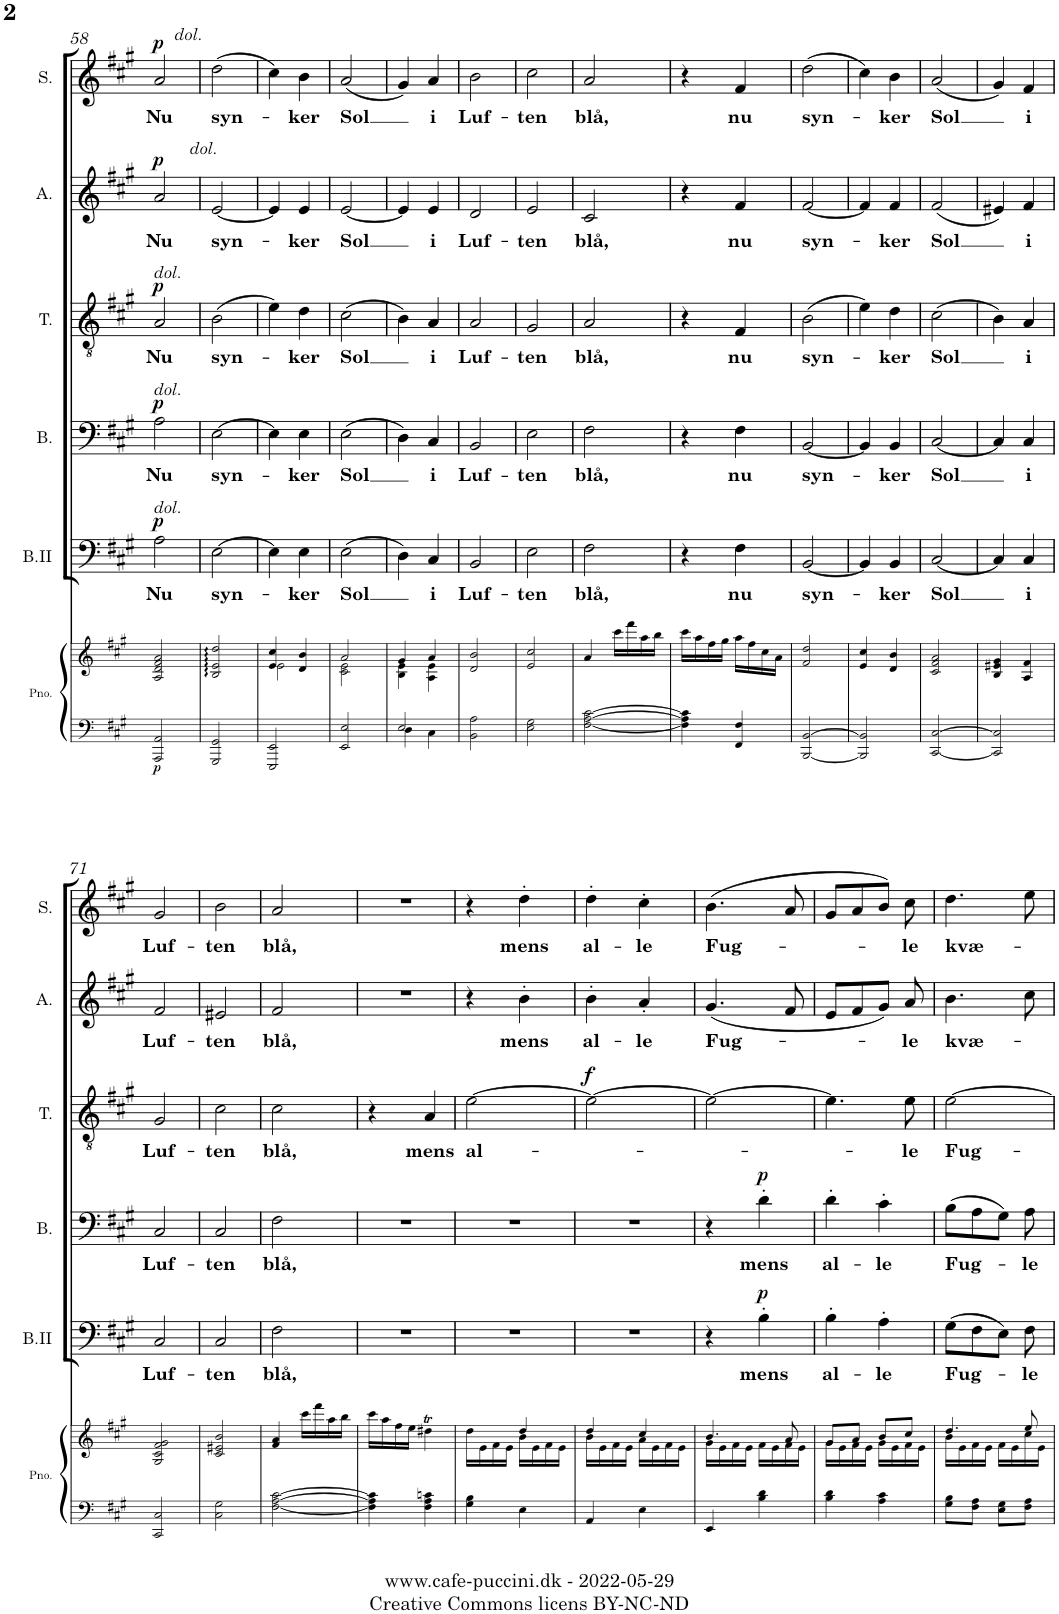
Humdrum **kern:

**kern	**kern	**dynam	**kern	**text	**dynam	**kern	**text	**dynam	**kern	**text	**dynam	**kern	**text	**dynam	**kern	**text	**dynam
*part6	*part6	*part6	*part5	*part5	*part5	*part4	*part4	*part4	*part3	*part3	*part3	*part2	*part2	*part2	*part1	*part1	*part1
*staff7	*staff6	*staff6/7	*staff5	*staff5	*staff5	*staff4	*staff4	*staff4	*staff3	*staff3	*staff3	*staff2	*staff2	*staff2	*staff1	*staff1	*staff1
*I"Piano	*	*	*I"Bass II	*	*	*I"Bass	*	*	*I"Tenor	*	*	*I"Alto	*	*	*I"Soprano	*	*
*I'Pno.	*	*	*I'B.II	*	*	*I'B.	*	*	*I'T.	*	*	*I'A.	*	*	*I'S.	*	*
!!LO:PB:g=z
*clefF4	*clefG2	*	*clefF4	*	*	*clefF4	*	*	*clefGv2	*	*	*clefG2	*	*	*clefG2	*	*
*k[f#c#g#]	*k[f#c#g#]	*	*k[f#c#g#]	*	*	*k[f#c#g#]	*	*	*k[f#c#g#]	*	*	*k[f#c#g#]	*	*	*k[f#c#g#]	*	*
*M2/4	*M2/4	*	*M2/4	*	*	*M2/4	*	*	*M2/4	*	*	*M2/4	*	*	*M2/4	*	*
=58	=58	=58	=58	=58	=58	=58	=58	=58	=58	=58	=58	=58	=58	=58	=58	=58	=58
!	!	!	!	!	!	!	!	!	!	!	!	!	!	!	!LO:TX:a:i:t=dol.	!	!
!	!	!	!	!	!	!	!	!	!	!	!	!LO:TX:a:i:t=dol.	!	!	!	!	!
!	!	!	!	!	!	!	!	!	!LO:TX:a:i:t=dol.	!	!	!	!	!	!	!	!
!	!	!	!	!	!	!LO:TX:a:i:t=dol.	!	!	!	!	!	!	!	!	!	!	!
!	!	!	!LO:TX:a:i:t=dol.	!	!	!	!	!	!	!	!	!	!	!	!	!	!
!	!	!LO:DY:b=2	!	!LO:LY:b	!LO:DY:a	!	!LO:LY:b	!LO:DY:a	!	!LO:LY:b	!LO:DY:a	!	!LO:LY:b	!LO:DY:a	!	!LO:LY:b	!LO:DY:a
2AAA/ 2AA/	2A/ 2d/ 2f#/ 2a/	p	2A\	Nu	p	2A\	Nu	p	2A/	Nu	p	2a/	Nu	p	2a/	Nu	p
=59	=59	=59	=59	=59	=59	=59	=59	=59	=59	=59	=59	=59	=59	=59	=59	=59	=59
!	!	!	!	!LO:LY:b	!	!	!LO:LY:b	!	!	!LO:LY:b	!	!	!LO:LY:b	!	!	!LO:LY:b	!
2GGG#/ 2GG#/	2B/ 2e/ 2dd/	.	[2E\	syn-	.	[2E\	syn-	.	(>2B\	syn-	.	[2e/	syn-	.	(>2dd\	syn-	.
=60	=60	=60	=60	=60	=60	=60	=60	=60	=60	=60	=60	=60	=60	=60	=60	=60	=60
*	*^	*	*	*	*	*	*	*	*	*	*	*	*	*	*	*	*
2EEE/ 2EE/	4e/ 4cc#/	2e\	.	4E\]	.	.	4E\]	.	.	4e\)	.	.	4e/]	.	.	4cc#\)	.	.
!	!	!	!	!	!LO:LY:b	!	!	!LO:LY:b	!	!	!LO:LY:b	!	!	!LO:LY:b	!	!	!LO:LY:b	!
.	4d/ 4b/	.	.	4E\	-ker	.	4E\	-ker	.	4d\	-ker	.	4e/	-ker	.	4b\	-ker	.
=61	=61	=61	=61	=61	=61	=61	=61	=61	=61	=61	=61	=61	=61	=61	=61	=61	=61	=61
!	!	!	!	!	!LO:LY:b	!	!	!LO:LY:b	!	!	!LO:LY:b	!	!	!LO:LY:b	!	!	!LO:LY:b	!
2EE/ 2E/	2a/	2c#\ 2e\	.	(>2E\	Sol	.	(>2E\	Sol	.	(>2c#\	Sol	.	[2e/	Sol	.	(<2a/	Sol	.
=62	=62	=62	=62	=62	=62	=62	=62	=62	=62	=62	=62	=62	=62	=62	=62	=62	=62	=62
*^	*	*	*	*	*	*	*	*	*	*	*	*	*	*	*	*	*	*
2E/	4D\	4g#/	4B\ 4e\	.	4D\)	.	.	4D\)	.	.	4B\)	.	.	4e/]	.	.	4g#/)	.	.
!	!	!	!	!	!	!LO:LY:b	!	!	!LO:LY:b	!	!	!LO:LY:b	!	!	!LO:LY:b	!	!	!LO:LY:b	!
.	4C#\	4a/	4A\ 4e\	.	4C#/	i	.	4C#/	i	.	4A/	i	.	4e/	i	.	4a/	i	.
=63	=63	=63	=63	=63	=63	=63	=63	=63	=63	=63	=63	=63	=63	=63	=63	=63	=63	=63	=63
!	!	!	!	!	!	!LO:LY:b	!	!	!LO:LY:b	!	!	!LO:LY:b	!	!	!LO:LY:b	!	!	!LO:LY:b	!
*v	*v	*	*	*	*	*	*	*	*	*	*	*	*	*	*	*	*	*	*
*	*v	*v	*	*	*	*	*	*	*	*	*	*	*	*	*	*	*	*
2BB\ 2A\	2d/ 2b/	.	2BB/	Luf-	.	2BB/	Luf-	.	2A/	Luf-	.	2d/	Luf-	.	2b\	Luf-	.
=64	=64	=64	=64	=64	=64	=64	=64	=64	=64	=64	=64	=64	=64	=64	=64	=64	=64
!	!	!	!	!LO:LY:b	!	!	!LO:LY:b	!	!	!LO:LY:b	!	!	!LO:LY:b	!	!	!LO:LY:b	!
2E\ 2G#\	2e/ 2cc#/	.	2E\	-ten	.	2E\	-ten	.	2G#/	-ten	.	2e/	-ten	.	2cc#\	-ten	.
=65	=65	=65	=65	=65	=65	=65	=65	=65	=65	=65	=65	=65	=65	=65	=65	=65	=65
!	!	!	!	!LO:LY:b	!	!	!LO:LY:b	!	!	!LO:LY:b	!	!	!LO:LY:b	!	!	!LO:LY:b	!
[2F#\ [2A\ [2c#\	4a/	.	2F#\	blå,	.	2F#\	blå,	.	2A/	blå,	.	2c#/	blå,	.	2a/	blå,	.
.	16ccc#\LL	.	.	.	.	.	.	.	.	.	.	.	.	.	.	.	.
.	16fff#\	.	.	.	.	.	.	.	.	.	.	.	.	.	.	.	.
.	16aa\	.	.	.	.	.	.	.	.	.	.	.	.	.	.	.	.
.	16bb\JJ	.	.	.	.	.	.	.	.	.	.	.	.	.	.	.	.
=66	=66	=66	=66	=66	=66	=66	=66	=66	=66	=66	=66	=66	=66	=66	=66	=66	=66
4F#\] 4A\] 4c#\]	16ccc#\LL	.	4r	.	.	4r	.	.	4r	.	.	4r	.	.	4r	.	.
.	16aa\	.	.	.	.	.	.	.	.	.	.	.	.	.	.	.	.
.	16ff#\	.	.	.	.	.	.	.	.	.	.	.	.	.	.	.	.
.	16gg#\JJ	.	.	.	.	.	.	.	.	.	.	.	.	.	.	.	.
!	!	!	!	!LO:LY:b	!	!	!LO:LY:b	!	!	!LO:LY:b	!	!	!LO:LY:b	!	!	!LO:LY:b	!
4FF#/ 4F#/	16aa\LL	.	4F#\	nu	.	4F#\	nu	.	4F#/	nu	.	4f#/	nu	.	4f#/	nu	.
.	16ff#\	.	.	.	.	.	.	.	.	.	.	.	.	.	.	.	.
.	16cc#\	.	.	.	.	.	.	.	.	.	.	.	.	.	.	.	.
.	16a\JJ	.	.	.	.	.	.	.	.	.	.	.	.	.	.	.	.
=67	=67	=67	=67	=67	=67	=67	=67	=67	=67	=67	=67	=67	=67	=67	=67	=67	=67
!	!	!	!	!LO:LY:b	!	!	!LO:LY:b	!	!	!LO:LY:b	!	!	!LO:LY:b	!	!	!LO:LY:b	!
[2BBB/ [2BB/	2f#/ 2dd/	.	[2BB/	syn-	.	[2BB/	syn-	.	(>2B\	syn-	.	[2f#/	syn-	.	(>2dd\	syn-	.
=68	=68	=68	=68	=68	=68	=68	=68	=68	=68	=68	=68	=68	=68	=68	=68	=68	=68
2BBB/] 2BB/]	4e/ 4cc#/	.	4BB/]	.	.	4BB/]	.	.	4e\)	.	.	4f#/]	.	.	4cc#\)	.	.
!	!	!	!	!LO:LY:b	!	!	!LO:LY:b	!	!	!LO:LY:b	!	!	!LO:LY:b	!	!	!LO:LY:b	!
.	4d/ 4b/	.	4BB/	-ker	.	4BB/	-ker	.	4d\	-ker	.	4f#/	-ker	.	4b\	-ker	.
=69	=69	=69	=69	=69	=69	=69	=69	=69	=69	=69	=69	=69	=69	=69	=69	=69	=69
!	!	!	!	!LO:LY:b	!	!	!LO:LY:b	!	!	!LO:LY:b	!	!	!LO:LY:b	!	!	!LO:LY:b	!
[2CC#/ [2C#/	2c#/ 2f#/ 2a/	.	[2C#/	Sol	.	[2C#/	Sol	.	(>2c#\	Sol	.	(<2f#/	Sol	.	(<2a/	Sol	.
=70	=70	=70	=70	=70	=70	=70	=70	=70	=70	=70	=70	=70	=70	=70	=70	=70	=70
2CC#/] 2C#/]	4B/ 4e#X/ 4g#/	.	4C#/]	.	.	4C#/]	.	.	4B\)	.	.	4e#X/)	.	.	4g#/)	.	.
!	!	!	!	!LO:LY:b	!	!	!LO:LY:b	!	!	!LO:LY:b	!	!	!LO:LY:b	!	!	!LO:LY:b	!
.	4A/ 4f#/	.	4C#/	i	.	4C#/	i	.	4A/	i	.	4f#/	i	.	4f#/	i	.
!!LO:LB:g=z
=71	=71	=71	=71	=71	=71	=71	=71	=71	=71	=71	=71	=71	=71	=71	=71	=71	=71
!	!	!	!	!LO:LY:b	!	!	!LO:LY:b	!	!	!LO:LY:b	!	!	!LO:LY:b	!	!	!LO:LY:b	!
2CC#/ 2C#/	2G#/ 2c#/ 2f#/ 2g#/	.	2C#/	Luf-	.	2C#/	Luf-	.	2G#/	Luf-	.	2f#/	Luf-	.	2g#/	Luf-	.
=72	=72	=72	=72	=72	=72	=72	=72	=72	=72	=72	=72	=72	=72	=72	=72	=72	=72
!	!	!	!	!LO:LY:b	!	!	!LO:LY:b	!	!	!LO:LY:b	!	!	!LO:LY:b	!	!	!LO:LY:b	!
2C#\ 2G#\	2c#/ 2e#X/ 2b/	.	2C#/	-ten	.	2C#/	-ten	.	2c#\	-ten	.	2e#X/	-ten	.	2b\	-ten	.
=73	=73	=73	=73	=73	=73	=73	=73	=73	=73	=73	=73	=73	=73	=73	=73	=73	=73
!	!	!	!	!LO:LY:b	!	!	!LO:LY:b	!	!	!LO:LY:b	!	!	!LO:LY:b	!	!	!LO:LY:b	!
[2F#\ [2A\ [2c#\	4f#/ 4a/	.	2F#\	blå,	.	2F#\	blå,	.	2c#\	blå,	.	2f#/	blå,	.	2a/	blå,	.
.	16ccc#\LL	.	.	.	.	.	.	.	.	.	.	.	.	.	.	.	.
.	16fff#\	.	.	.	.	.	.	.	.	.	.	.	.	.	.	.	.
.	16aa\	.	.	.	.	.	.	.	.	.	.	.	.	.	.	.	.
.	16bb\JJ	.	.	.	.	.	.	.	.	.	.	.	.	.	.	.	.
=74	=74	=74	=74	=74	=74	=74	=74	=74	=74	=74	=74	=74	=74	=74	=74	=74	=74
4F#\] 4A\] 4c#\]	16ccc#\LL	.	2r	.	.	2r	.	.	4r	.	.	2r	.	.	2r	.	.
.	16aa\	.	.	.	.	.	.	.	.	.	.	.	.	.	.	.	.
.	16ff#\	.	.	.	.	.	.	.	.	.	.	.	.	.	.	.	.
.	16ee\JJ	.	.	.	.	.	.	.	.	.	.	.	.	.	.	.	.
!	!	!	!	!	!	!	!	!	!	!LO:LY:b	!	!	!	!	!	!	!
4F#\ 4A\ 4cn\	4dd#Xt\	.	.	.	.	.	.	.	4A/	mens	.	.	.	.	.	.	.
=75	=75	=75	=75	=75	=75	=75	=75	=75	=75	=75	=75	=75	=75	=75	=75	=75	=75
*	*^	*	*	*	*	*	*	*	*	*	*	*	*	*	*	*	*
!	!	!	!	!	!	!	!	!	!	!	!LO:LY:b	!	!	!	!	!	!	!
4G#\ 4B\	4ryy	16dd\LL	.	2r	.	.	2r	.	.	[2e\	al-	.	4r	.	.	4r	.	.
.	.	16e\	.	.	.	.	.	.	.	.	.	.	.	.	.	.	.	.
.	.	16f#\	.	.	.	.	.	.	.	.	.	.	.	.	.	.	.	.
.	.	16e\JJ	.	.	.	.	.	.	.	.	.	.	.	.	.	.	.	.
!	!	!	!	!	!	!	!	!	!	!	!	!	!	!LO:LY:b	!	!	!LO:LY:b	!
4E\	4dd/	16b\LL	.	.	.	.	.	.	.	.	.	.	4b'\	mens	.	4dd'\	mens	.
.	.	16e\	.	.	.	.	.	.	.	.	.	.	.	.	.	.	.	.
.	.	16f#\	.	.	.	.	.	.	.	.	.	.	.	.	.	.	.	.
.	.	16e\JJ	.	.	.	.	.	.	.	.	.	.	.	.	.	.	.	.
=76	=76	=76	=76	=76	=76	=76	=76	=76	=76	=76	=76	=76	=76	=76	=76	=76	=76	=76
!	!	!	!	!	!	!	!	!	!	!	!	!LO:DY:a	!	!LO:LY:b	!	!	!LO:LY:b	!
4AA/	4dd/	16b\LL	.	2r	.	.	2r	.	.	2e\_	.	f	4b'\	al-	.	4dd'\	al-	.
.	.	16e\	.	.	.	.	.	.	.	.	.	.	.	.	.	.	.	.
.	.	16f#\	.	.	.	.	.	.	.	.	.	.	.	.	.	.	.	.
.	.	16e\JJ	.	.	.	.	.	.	.	.	.	.	.	.	.	.	.	.
!	!	!	!	!	!	!	!	!	!	!	!	!	!	!LO:LY:b	!	!	!LO:LY:b	!
4E\	4cc#/	16a\LL	.	.	.	.	.	.	.	.	.	.	4a'/	-le	.	4cc#'\	-le	.
.	.	16e\	.	.	.	.	.	.	.	.	.	.	.	.	.	.	.	.
.	.	16f#\	.	.	.	.	.	.	.	.	.	.	.	.	.	.	.	.
.	.	16e\JJ	.	.	.	.	.	.	.	.	.	.	.	.	.	.	.	.
=77	=77	=77	=77	=77	=77	=77	=77	=77	=77	=77	=77	=77	=77	=77	=77	=77	=77	=77
!	!	!	!	!	!	!	!	!	!	!	!	!	!	!LO:LY:b	!	!	!LO:LY:b	!
4EE/	4.b/	16g#\LL	.	4r	.	.	4r	.	.	2e\_	.	.	(<4.g#/	Fug-	.	(>4.b\	Fug-	.
.	.	16e\	.	.	.	.	.	.	.	.	.	.	.	.	.	.	.	.
.	.	16f#\	.	.	.	.	.	.	.	.	.	.	.	.	.	.	.	.
.	.	16e\JJ	.	.	.	.	.	.	.	.	.	.	.	.	.	.	.	.
!	!	!	!	!	!LO:LY:b	!LO:DY:a	!	!LO:LY:b	!LO:DY:a	!	!	!	!	!	!	!	!	!
4B\ 4d\	.	16f#\LL	.	4B'\	mens	p	4d'\	mens	p	.	.	.	.	.	.	.	.	.
.	.	16e\	.	.	.	.	.	.	.	.	.	.	.	.	.	.	.	.
.	8a/	16f#\	.	.	.	.	.	.	.	.	.	.	8f#/	.	.	8a/	.	.
.	.	16e\JJ	.	.	.	.	.	.	.	.	.	.	.	.	.	.	.	.
=78	=78	=78	=78	=78	=78	=78	=78	=78	=78	=78	=78	=78	=78	=78	=78	=78	=78	=78
!	!	!	!	!	!LO:LY:b	!	!	!LO:LY:b	!	!	!	!	!	!	!	!	!	!
4B\ 4d\	8g#/L	16g#\LL	.	4B'\	al-	.	4d'\	al-	.	4.e\]	.	.	8e/L	.	.	8g#/L	.	.
.	.	16e\	.	.	.	.	.	.	.	.	.	.	.	.	.	.	.	.
.	8a/J	16f#\	.	.	.	.	.	.	.	.	.	.	8f#/	.	.	8a/	.	.
.	.	16e\JJ	.	.	.	.	.	.	.	.	.	.	.	.	.	.	.	.
!	!	!	!	!	!LO:LY:b	!	!	!LO:LY:b	!	!	!	!	!	!	!	!	!	!
4A\ 4c#\	8b/L	16g#\LL	.	4A'\	-le	.	4c#'\	-le	.	.	.	.	8g#/J)	.	.	8b/J)	.	.
.	.	16e\	.	.	.	.	.	.	.	.	.	.	.	.	.	.	.	.
!	!	!	!	!	!	!	!	!	!	!	!LO:LY:b	!	!	!LO:LY:b	!	!	!LO:LY:b	!
.	8cc#/J	16f#\	.	.	.	.	.	.	.	8e\	-le	.	8a/	-le	.	8cc#\	-le	.
.	.	16e\JJ	.	.	.	.	.	.	.	.	.	.	.	.	.	.	.	.
=79	=79	=79	=79	=79	=79	=79	=79	=79	=79	=79	=79	=79	=79	=79	=79	=79	=79	=79
!	!	!	!	!	!LO:LY:b	!	!	!LO:LY:b	!	!	!LO:LY:b	!	!	!LO:LY:b	!	!	!LO:LY:b	!
8G#\ 8B\L	4.dd/	16b\LL	.	(>8G#\L	Fug-	.	(>8B\L	Fug-	.	[2e\	Fug-	.	4.b\	kvæ-	.	4.dd\	kvæ-	.
.	.	16e\	.	.	.	.	.	.	.	.	.	.	.	.	.	.	.	.
8F#\ 8A\J	.	16f#\	.	8F#\	.	.	8A\	.	.	.	.	.	.	.	.	.	.	.
.	.	16e\JJ	.	.	.	.	.	.	.	.	.	.	.	.	.	.	.	.
8E\ 8G#\L	.	16f#\LL	.	8E\J)	.	.	8G#\J)	.	.	.	.	.	.	.	.	.	.	.
.	.	16e\	.	.	.	.	.	.	.	.	.	.	.	.	.	.	.	.
!	!	!	!	!	!LO:LY:b	!	!	!LO:LY:b	!	!	!	!	!	!	!	!	!	!
8F#\ 8A\J	8ee/	16cc#\	.	8F#\	-le	.	8A\	-le	.	.	.	.	8cc#\	.	.	8ee\	.	.
.	.	16e\JJ	.	.	.	.	.	.	.	.	.	.	.	.	.	.	.	.
*	*v	*v	*	*	*	*	*	*	*	*	*	*	*	*	*	*	*	*
=	=	=	=	=	=	=	=	=	=	=	=	=	=	=	=	=	=
*-	*-	*-	*-	*-	*-	*-	*-	*-	*-	*-	*-	*-	*-	*-	*-	*-	*-
